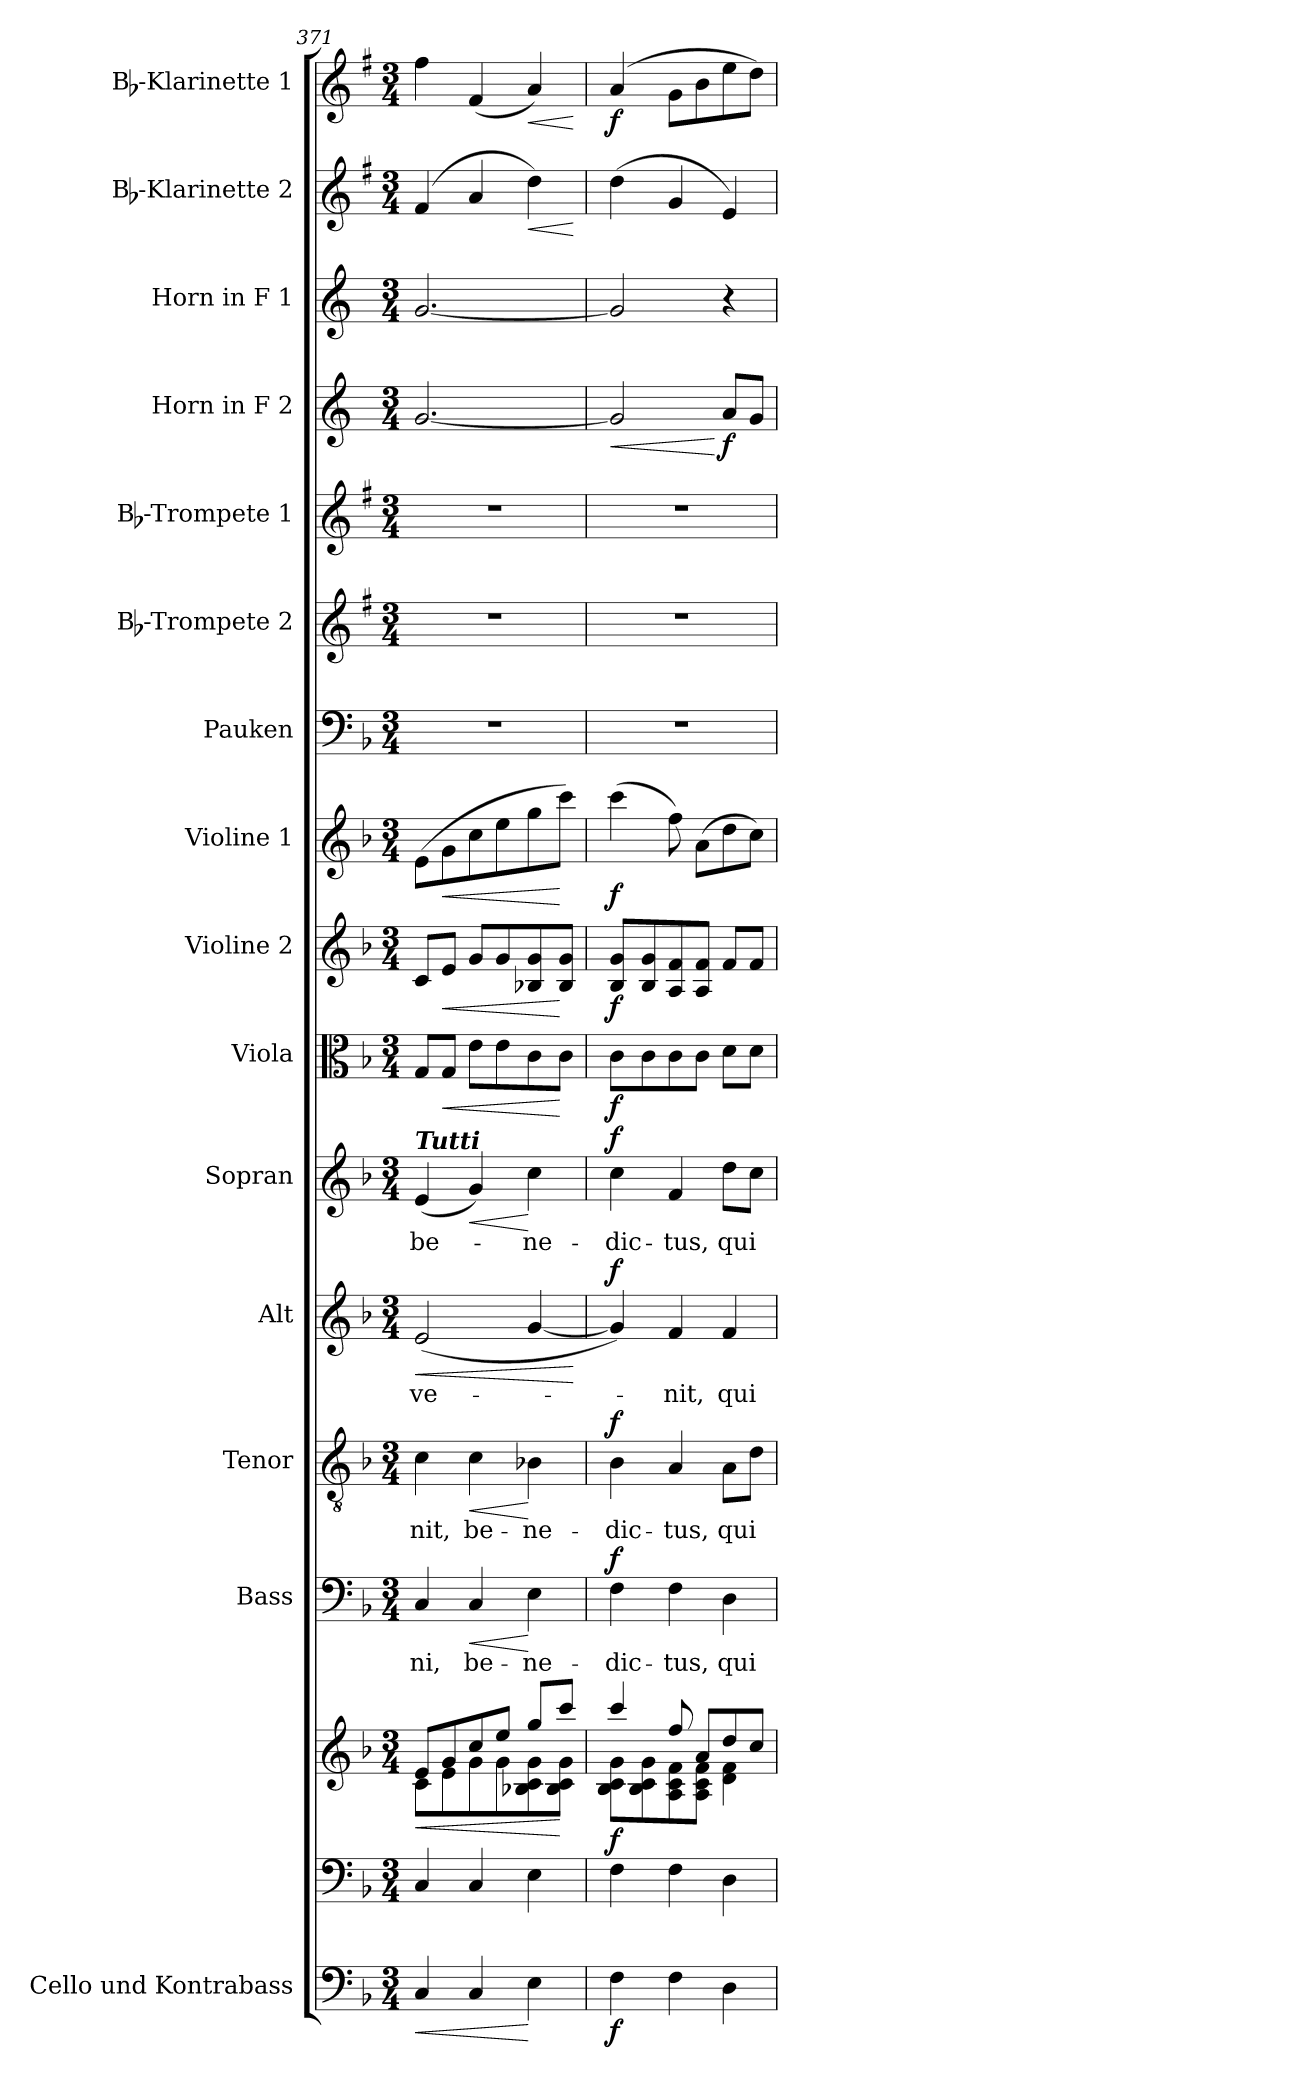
**kern	**dynam	**kern	**kern	**dynam	**kern	**text	**dynam	**kern	**text	**dynam	**kern	**text	**dynam	**kern	**text	**dynam	**kern	**dynam	**kern	**dynam	**kern	**dynam	**kern	**kern	**kern	**kern	**dynam	**kern	**kern	**dynam	**kern	**dynam
*part16	*part16	*part15	*part15	*part15	*part14	*part14	*part14	*part13	*part13	*part13	*part12	*part12	*part12	*part11	*part11	*part11	*part10	*part10	*part9	*part9	*part8	*part8	*part7	*part6	*part5	*part4	*part4	*part3	*part2	*part2	*part1	*part1
*staff17	*staff17	*staff16	*staff15	*staff15/16	*staff14	*staff14	*staff14	*staff13	*staff13	*staff13	*staff12	*staff12	*staff12	*staff11	*staff11	*staff11	*staff10	*staff10	*staff9	*staff9	*staff8	*staff8	*staff7	*staff6	*staff5	*staff4	*staff4	*staff3	*staff2	*staff2	*staff1	*staff1
*I"Cello und Kontrabass	*	*	*	*	*I"Bass	*	*	*I"Tenor	*	*	*I"Alt	*	*	*I"Sopran	*	*	*I"Viola	*	*I"Violine 2	*	*I"Violine 1	*	*I"Pauken	*I"Bb-Trompete 2	*I"Bb-Trompete 1	*I"Horn in F 2	*	*I"Horn in F 1	*I"Bb-Klarinette 2	*	*I"Bb-Klarinette 1	*
*I'Kb.	*	*	*	*	*I'B.	*	*	*I'T.	*	*	*I'A.	*	*	*I'S.	*	*	*I'Vla.	*	*I'Vl. 2	*	*I'Vl. 1	*	*I'Pk.	*I'Bb Trp. 2	*I'Bb Trp. 1	*	*	*	*I'Bb Kl. 2	*	*I'Bb Kl. 1	*
!!LO:PB:g=z
*clefF4	*	*clefF4	*clefG2	*	*clefF4	*	*	*clefGv2	*	*	*clefG2	*	*	*clefG2	*	*	*clefC3	*	*clefG2	*	*clefG2	*	*clefF4	*clefG2	*clefG2	*clefG2	*	*clefG2	*clefG2	*	*clefG2	*
*ITrd7c12	*	*	*	*	*	*	*	*	*	*	*	*	*	*	*	*	*	*	*	*	*	*	*	*ITrd1c2	*ITrd1c2	*ITrd4c7	*	*ITrd4c7	*ITrd1c2	*	*ITrd1c2	*
*k[b-]	*	*k[b-]	*k[b-]	*	*k[b-]	*	*	*k[b-]	*	*	*k[b-]	*	*	*k[b-]	*	*	*k[b-]	*	*k[b-]	*	*k[b-]	*	*k[b-]	*k[b-]	*k[b-]	*k[b-]	*	*k[b-]	*k[b-]	*	*k[b-]	*
*F:	*	*F:	*F:	*	*F:	*	*	*F:	*	*	*F:	*	*	*F:	*	*	*F:	*	*F:	*	*F:	*	*F:	*F:	*F:	*F:	*	*F:	*F:	*	*F:	*
*M3/4	*	*M3/4	*M3/4	*	*M3/4	*	*	*M3/4	*	*	*M3/4	*	*	*M3/4	*	*	*M3/4	*	*M3/4	*	*M3/4	*	*M3/4	*M3/4	*M3/4	*M3/4	*	*M3/4	*M3/4	*	*M3/4	*
=371	=371	=371	=371	=371	=371	=371	=371	=371	=371	=371	=371	=371	=371	=371	=371	=371	=371	=371	=371	=371	=371	=371	=371	=371	=371	=371	=371	=371	=371	=371	=371	=371
!	!	!	!	!	!	!	!	!	!	!	!	!	!	!LO:TX:a:Bi:t=Tutti	!	!	!	!	!	!	!	!	!	!	!	!	!	!	!	!	!	!
!	!LO:HP:b	!	!	!LO:HP:b	!	!LO:LY:b	!	!	!LO:LY:b	!	!	!LO:LY:b	!LO:HP:b	!	!LO:LY:b	!	!	!	!	!	!	!	!	!	!	!	!	!	!	!	!	!
*	*	*	*^	*	*	*	*	*	*	*	*	*	*	*	*	*	*	*	*	*	*	*	*	*	*	*	*	*	*	*	*	*
4CC/	<	4C/	8e!/L	8c\L	<	4C/	-ni,	.	4c\	-nit,	.	(<2e/	ve-	<	(<4e/	be-	.	8G/L	.	8c/L	.	(>8e\L	.	2.r	2.r	2.r	[2.c/	.	[2.c/	(>4e/	.	4ee\	.
!	!	!	!	!	!	!	!	!	!	!	!	!	!	!	!	!	!	!	!LO:HP:b	!	!LO:HP:b	!	!LO:HP:b	!	!	!	!	!	!	!	!	!	!
.	.	.	8g!/	8e\	.	.	.	.	.	.	.	.	.	.	.	.	.	8G/J	<	8e/J	<	8g\	<	.	.	.	.	.	.	.	.	.	.
!	!	!	!	!	!	!	!LO:LY:b	!LO:HP:b	!	!LO:LY:b	!LO:HP:b	!	!	!	!	!	!LO:HP:b	!	!	!	!	!	!	!	!	!	!	!	!	!	!	!	!
4CC/	.	4C/	8cc!/	8g\	.	4C/	be-	<	4c\	be-	<	.	.	.	4g/)	.	<	8e\L	.	8g/L	.	8cc\	.	.	.	.	.	.	.	4g/	.	(<4e/	.
.	.	.	8ee!/J	8g\	.	.	.	.	.	.	.	.	.	.	.	.	.	8e\	.	8g/	.	8ee\	.	.	.	.	.	.	.	.	.	.	.
!	!	!	!	!	!	!	!LO:LY:b	!	!	!LO:LY:b	!	!	!	!	!	!LO:LY:b	!	!	!	!	!	!	!	!	!	!	!	!	!	!	!LO:HP:b	!	!LO:HP:b
4EE\	[	4E\	8gg!/L	8B-X\ 8c\ 8g\	.	4E\	-ne-	[	4B-X\	-ne-	[	[4g/	.	.	4cc\	-ne-	[	8c\	.	8B-X/ 8g/	.	8gg\	.	.	.	.	.	.	.	4cc\)	<	4g/)	<
.	.	.	8ccc!/J	8B-\ 8c\ 8g\J	[	.	.	.	.	.	.	.	.	.	.	.	.	8c\J	[	8B-/ 8g/J	[	8ccc\J)	[	.	.	.	.	.	.	.	.	.	.
*	*	*	*v	*v	*	*	*	*	*	*	*	*	*	*	*	*	*	*	*	*	*	*	*	*	*	*	*	*	*	*	*	*	*
.	.	.	.	.	.	.	.	.	.	.	.	.	[	.	.	.	.	.	.	.	.	.	.	.	.	.	.	.	.	[	.	[
=372	=372	=372	=372	=372	=372	=372	=372	=372	=372	=372	=372	=372	=372	=372	=372	=372	=372	=372	=372	=372	=372	=372	=372	=372	=372	=372	=372	=372	=372	=372	=372	=372
*	*	*	*^	*	*	*	*	*	*	*	*	*	*	*	*	*	*	*	*	*	*	*	*	*	*	*	*	*	*	*	*	*
!	!LO:DY:b	!	!	!	!LO:DY:a=2	!	!LO:LY:b	!LO:DY:a	!	!LO:LY:b	!LO:DY:a	!	!	!LO:DY:a	!	!LO:LY:b	!LO:DY:a	!	!LO:DY:b	!	!LO:DY:b	!	!LO:DY:b	!	!	!	!	!LO:HP:b	!	!	!	!	!LO:DY:b
4FF\	f	4F\	4ccc!/	8B-\ 8c\ 8g\L	f	4F\	-dic-	f	4B-\	-dic-	f	4g/])	.	f	4cc\	-dic-	f	8c\L	f	8B-/ 8g/L	f	(>4ccc\	f	2.r	2.r	2.r	2c/]	<	2c/]	(>4cc\	.	(4g/	f
.	.	.	.	8B-\ 8c\ 8g\	.	.	.	.	.	.	.	.	.	.	.	.	.	8c\	.	8B-/ 8g/	.	.	.	.	.	.	.	.	.	.	.	.	.
!	!	!	!	!	!	!	!LO:LY:b	!	!	!LO:LY:b	!	!	!LO:LY:b	!	!	!LO:LY:b	!	!	!	!	!	!	!	!	!	!	!	!	!	!	!	!	!
4FF\	.	4F\	8ff!/	8A\ 8c\ 8f\	.	4F\	-tus,	.	4A/	-tus,	.	4f/	-nit,	.	4f/	-tus,	.	8c\	.	8A/ 8f/	.	8ff\)	.	.	.	.	.	.	.	4f/	.	8f\L	.
.	.	.	8a/L	8A\ 8c\ 8f\J	.	.	.	.	.	.	.	.	.	.	.	.	.	8c\J	.	8A/ 8f/J	.	(>8a\L	.	.	.	.	.	.	.	.	.	8a\	.
!	!	!	!	!	!	!	!LO:LY:b	!	!	!LO:LY:b	!	!	!LO:LY:b	!	!	!LO:LY:b	!	!	!	!	!	!	!	!	!	!	!	!LO:DY:n=1:b	!	!	!	!	!
4DD\	.	4D\	8dd/	4d\ 4f\	.	4D\	qui	.	8A\L	qui	.	4f/	qui	.	8dd\L	qui	.	8d\L	.	8f/L	.	8dd\	.	.	.	.	8d/L	[ f	4r	4d/)	.	8dd\	.
.	.	.	8cc/J	.	.	.	.	.	8d\J	.	.	.	.	.	8cc\J	.	.	8d\J	.	8f/J	.	8cc\J)	.	.	.	.	8c/J	.	.	.	.	8cc\J)	.
*	*	*	*v	*v	*	*	*	*	*	*	*	*	*	*	*	*	*	*	*	*	*	*	*	*	*	*	*	*	*	*	*	*	*
=	=	=	=	=	=	=	=	=	=	=	=	=	=	=	=	=	=	=	=	=	=	=	=	=	=	=	=	=	=	=	=	=
*-	*-	*-	*-	*-	*-	*-	*-	*-	*-	*-	*-	*-	*-	*-	*-	*-	*-	*-	*-	*-	*-	*-	*-	*-	*-	*-	*-	*-	*-	*-	*-	*-
